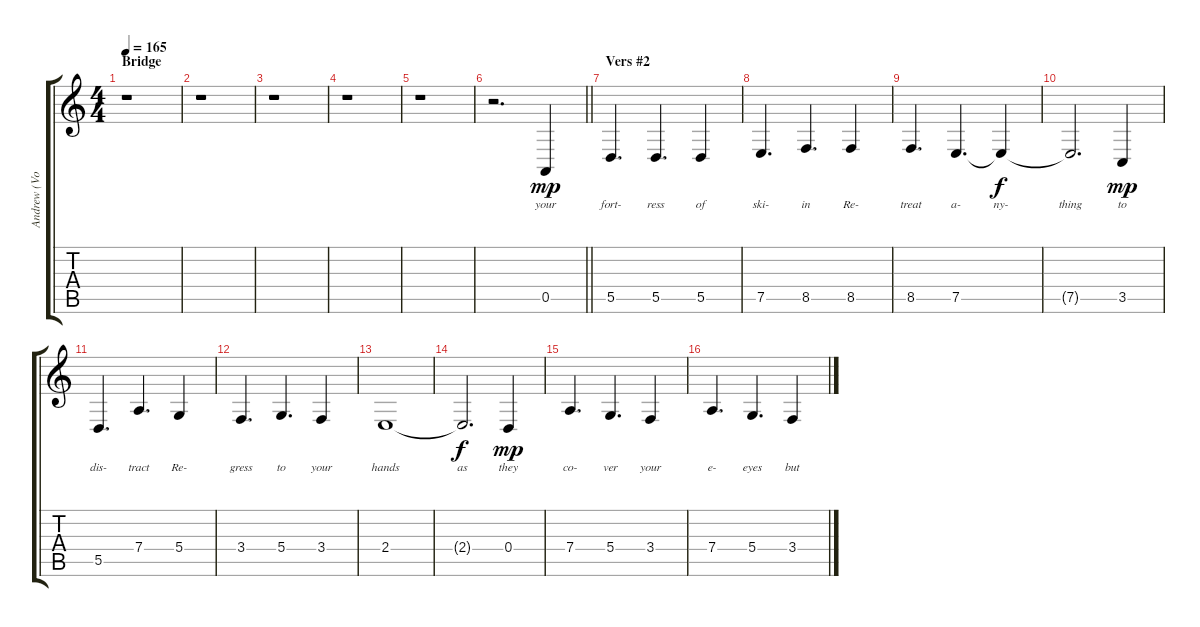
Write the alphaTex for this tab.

\track ("Andrew (Vocals + Lyrics)" "Andrew (Vo") {instrument lead2sawtooth}
\staff {score tabs}
\tuning (E4 B3 G3 D3 A2 E2) {hide}
\ts (4 4)
\section ("" "Bridge")
\tempo 165
\clef g2
\ks c
r.1{dy f} |
r.1 |
r.1 |
r.1 |
r.1 |
\barLineRight lightlight
r.2{d} 0.5.4{lyrics (0 "your") lyrics (1 "") lyrics (2 "") lyrics (3 "") lyrics (4 "") dy mp} |
\section ("" "Vers #2")
5.5.4{d lyrics (0 "fort-") lyrics (1 "") lyrics (2 "") lyrics (3 "") lyrics (4 "")} 5.5.4{d lyrics (0 "ress") lyrics (1 "") lyrics (2 "") lyrics (3 "") lyrics (4 "")} 5.5.4{lyrics (0 "of") lyrics (1 "") lyrics (2 "") lyrics (3 "") lyrics (4 "")} |
7.5.4{d lyrics (0 "ski-") lyrics (1 "") lyrics (2 "") lyrics (3 "") lyrics (4 "")} 8.5.4{d lyrics (0 "in") lyrics (1 "") lyrics (2 "") lyrics (3 "") lyrics (4 "")} 8.5.4{lyrics (0 "Re-") lyrics (1 "") lyrics (2 "") lyrics (3 "") lyrics (4 "")} |
8.5.4{d lyrics (0 "treat") lyrics (1 "") lyrics (2 "") lyrics (3 "") lyrics (4 "")} 7.5.4{d lyrics (0 "a-") lyrics (1 "") lyrics (2 "") lyrics (3 "") lyrics (4 "")} 7.5{t}.4{lyrics (0 "ny-") lyrics (1 "") lyrics (2 "") lyrics (3 "") lyrics (4 "") dy f} |
7.5{t}.2{d lyrics (0 "thing") lyrics (1 "") lyrics (2 "") lyrics (3 "") lyrics (4 "")} 3.5.4{lyrics (0 "to") lyrics (1 "") lyrics (2 "") lyrics (3 "") lyrics (4 "") dy mp} |
5.5.4{d lyrics (0 "dis-") lyrics (1 "") lyrics (2 "") lyrics (3 "") lyrics (4 "")} 7.4.4{d lyrics (0 "tract") lyrics (1 "") lyrics (2 "") lyrics (3 "") lyrics (4 "")} 5.4.4{lyrics (0 "Re-") lyrics (1 "") lyrics (2 "") lyrics (3 "") lyrics (4 "")} |
3.4.4{d lyrics (0 "gress") lyrics (1 "") lyrics (2 "") lyrics (3 "") lyrics (4 "")} 5.4.4{d lyrics (0 "to") lyrics (1 "") lyrics (2 "") lyrics (3 "") lyrics (4 "")} 3.4.4{lyrics (0 "your") lyrics (1 "") lyrics (2 "") lyrics (3 "") lyrics (4 "")} |
2.4.1{lyrics (0 "hands") lyrics (1 "") lyrics (2 "") lyrics (3 "") lyrics (4 "")} |
2.4{t}.2{d lyrics (0 "as") lyrics (1 "") lyrics (2 "") lyrics (3 "") lyrics (4 "") dy f} 0.4.4{lyrics (0 "they") lyrics (1 "") lyrics (2 "") lyrics (3 "") lyrics (4 "") dy mp} |
7.4.4{d lyrics (0 "co-") lyrics (1 "") lyrics (2 "") lyrics (3 "") lyrics (4 "")} 5.4.4{d lyrics (0 "ver") lyrics (1 "") lyrics (2 "") lyrics (3 "") lyrics (4 "")} 3.4.4{lyrics (0 "your") lyrics (1 "") lyrics (2 "") lyrics (3 "") lyrics (4 "")} |
7.4.4{d lyrics (0 "e-") lyrics (1 "") lyrics (2 "") lyrics (3 "") lyrics (4 "")} 5.4.4{d lyrics (0 "eyes") lyrics (1 "") lyrics (2 "") lyrics (3 "") lyrics (4 "")} 3.4.4{lyrics (0 "but") lyrics (1 "") lyrics (2 "") lyrics (3 "") lyrics (4 "")}
